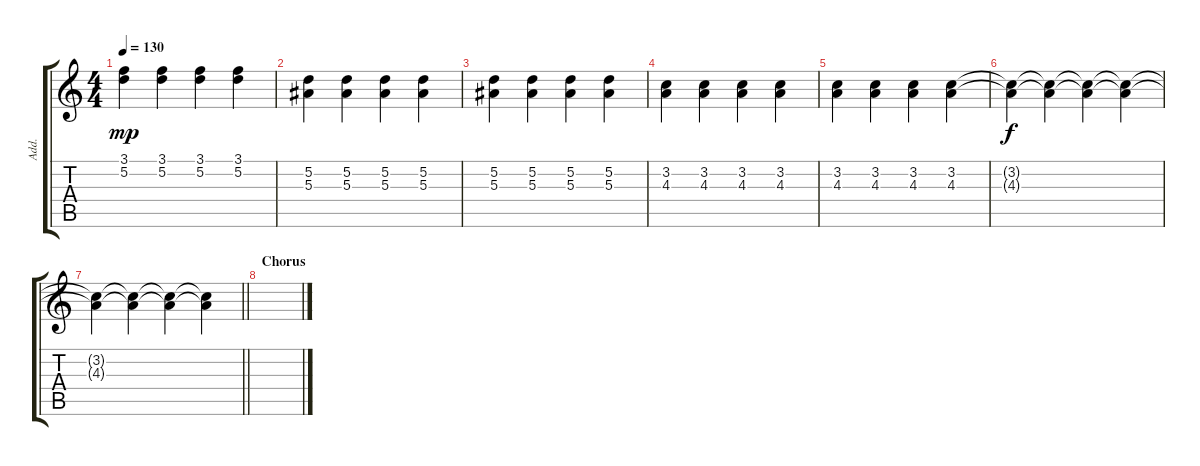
\track ("Add." "Add.") {instrument overdrivenguitar}
\staff {score tabs}
\tuning (D4 A3 F3 C3 G2 C2) {hide}
\ts (4 4)
\tempo 130
\clef g2
\ks c
(3.1 5.2).4{dy mp} (3.1 5.2).4 (3.1 5.2).4 (3.1 5.2).4 |
(5.2 5.3).4 (5.2 5.3).4 (5.2 5.3).4 (5.2 5.3).4 |
(5.2 5.3).4 (5.2 5.3).4 (5.2 5.3).4 (5.2 5.3).4 |
(3.2 4.3).4 (3.2 4.3).4 (3.2 4.3).4 (3.2 4.3).4 |
(3.2 4.3).4 (3.2 4.3).4 (3.2 4.3).4 (3.2 4.3).4 |
(3.2{t} 4.3{t}).4{dy f} (3.2{t} 4.3{t}).4 (3.2{t} 4.3{t}).4 (3.2{t} 4.3{t}).4 |
\barLineRight lightlight
(3.2{t} 4.3{t}).4 (3.2{t} 4.3{t}).4 (3.2{t} 4.3{t}).4 (3.2{t} 4.3{t}).4 |
\section ("" "Chorus")
